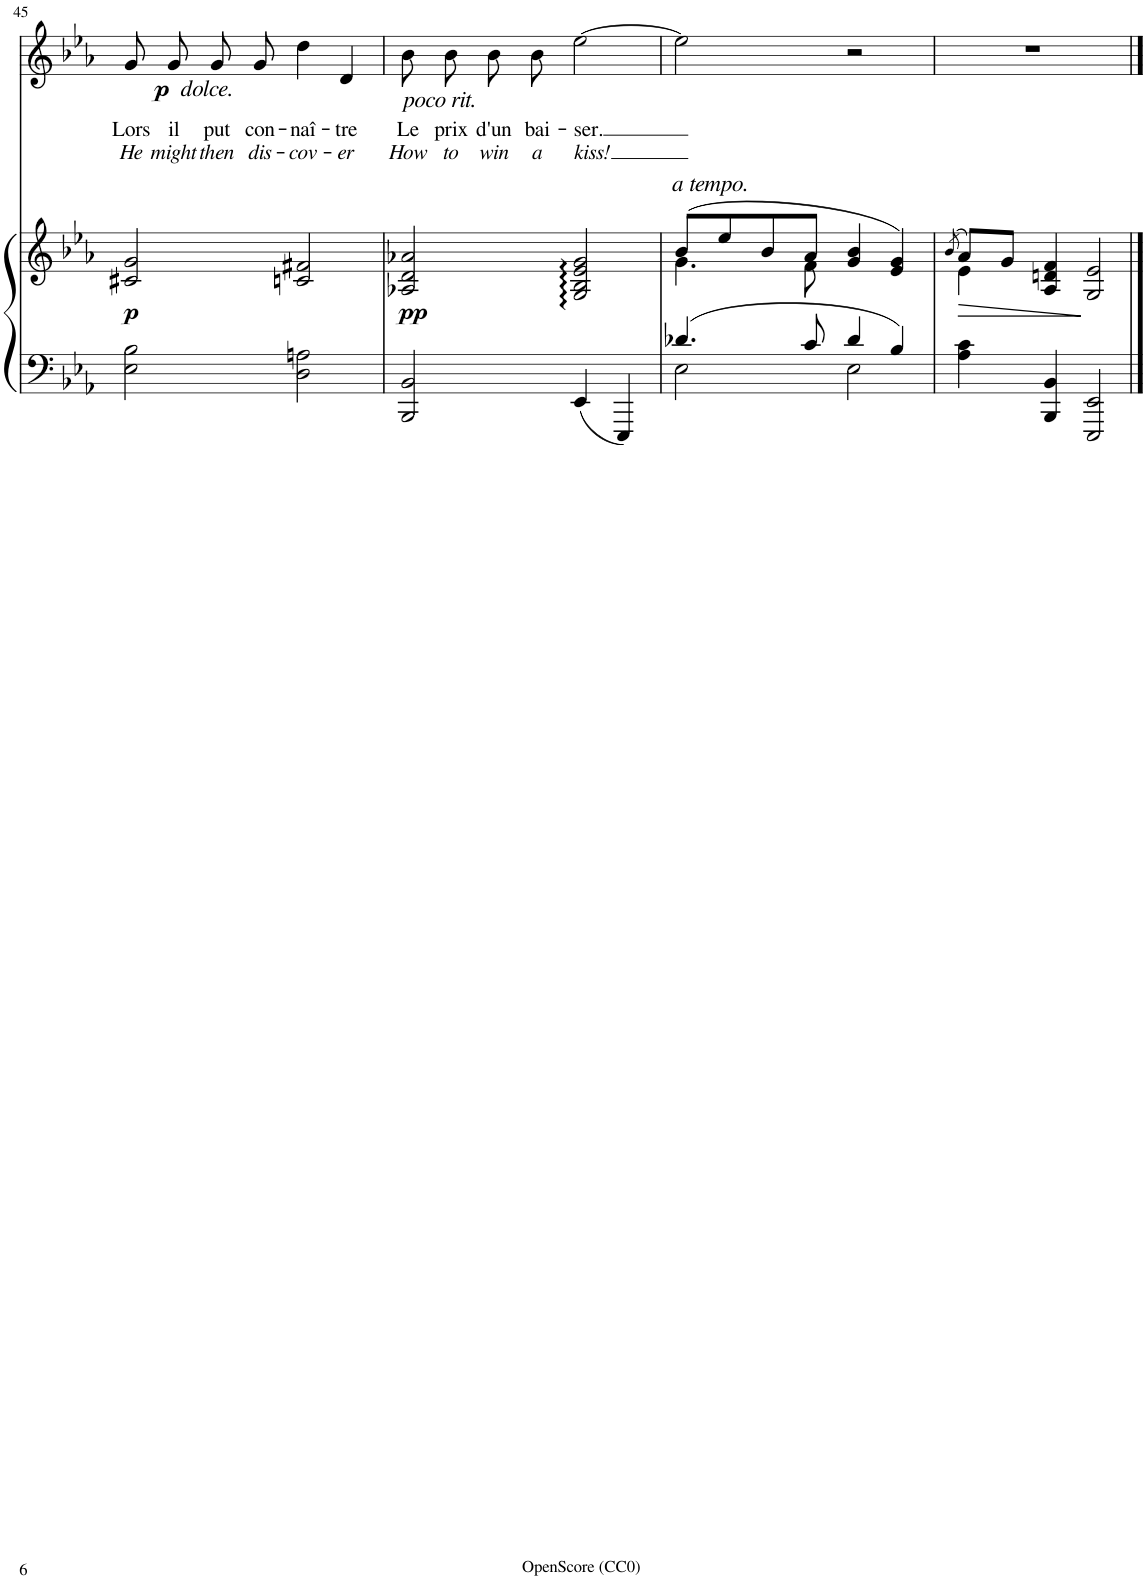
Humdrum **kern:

**kern	**kern	**dynam	**kern	**text	**text	**dynam
*part2	*part2	*part2	*part1	*part1	*part1	*part1
*staff3	*staff2	*staff2/3	*staff1	*staff1	*staff1	*staff1
*I"Piano	*	*	*I"Voice	*	*	*
*I'Pno	*	*	*	*	*	*
!!LO:PB:g=z
*clefF4	*clefG2	*	*clefG2	*	*	*
*k[b-e-a-]	*k[b-e-a-]	*	*k[b-e-a-]	*	*	*
*M4/4	*M4/4	*	*M4/4	*	*	*
=45	=45	=45	=45	=45	=45	=45
!	!	!LO:DY:b	!	!LO:LY:b	!LO:LY:b	!LO:DY:b
!	!	!	!	!	!	!LO:DY:n=1:b
2E-\ 2B-\	2c#X/ 2g/	p	8g/L	Lors	He	p other-dynamics
!	!	!	!	!LO:LY:b	!LO:LY:b	!
.	.	.	8g/J	il	might	.
!	!	!	!	!LO:LY:b	!LO:LY:b	!
.	.	.	8g/L	put	then	.
!	!	!	!	!LO:LY:b	!LO:LY:b	!
.	.	.	8g/J	con-	dis-	.
!	!	!	!	!LO:LY:b	!LO:LY:b	!
2D\ 2An\	2cn/ 2f#X/	.	4dd\	-naî-	-cov-	.
!	!	!	!	!LO:LY:b	!LO:LY:b	!
.	.	.	4d/	-tre	-er	.
=46	=46	=46	=46	=46	=46	=46
!	!	!	!LO:TX:b:i:t=poco rit.	!	!	!
!	!	!LO:DY:b	!	!LO:LY:b	!LO:LY:b	!
2BBB-/ 2BB-/	2A-X/ 2d/ 2a-X/	pp	8b-\L	Le	How	.
!	!	!	!	!LO:LY:b	!LO:LY:b	!
.	.	.	8b-\J	prix	to	.
!	!	!	!	!LO:LY:b	!LO:LY:b	!
.	.	.	8b-\L	d'un	win	.
!	!	!	!	!LO:LY:b	!LO:LY:b	!
.	.	.	8b-\J	bai-	a	.
!	!	!	!	!LO:LY:b	!LO:LY:b	!
4EE-/	2G/ 2B-/ 2e-/ 2g/	.	[2ee-\	-ser.	kiss!	.
4EEE-/	.	.	.	.	.	.
=47	=47	=47	=47	=47	=47	=47
*^	*^	*	*	*	*	*
!	!	!	!	!	!LO:TX:b:i:t=a tempo.	!	!	!
4.d-X/	2E-\	(8b-/L	4.g\	.	2ee-\]	.	.	.
.	.	8ee-/	.	.	.	.	.	.
.	.	8b-/	.	.	.	.	.	.
8c/	.	8a-/J	8f\	.	.	.	.	.
4d-/	2E-\	4g/ 4b-/	2ryy	.	2r	.	.	.
4B-/	.	4e-/ 4g/)	.	.	.	.	.	.
*v	*v	*	*	*	*	*	*	*
=48	=48	=48	=48	=48	=48	=48	=48
.	(8qb-/	.	.	.	.	.	.
4A-\ 4c\	8a-/L)	4e-\	.	1r	.	.	.
.	8g/J	.	.	.	.	.	.
4BBB-/ 4BB-/	4A-/ 4dn/ 4f/	2.ryy	.	.	.	.	.
2EEE-/ 2EE-/	2G/ 2e-/	.	.	.	.	.	.
*	*v	*v	*	*	*	*	*
==	==	==	==	==	==	==
*-	*-	*-	*-	*-	*-	*-
